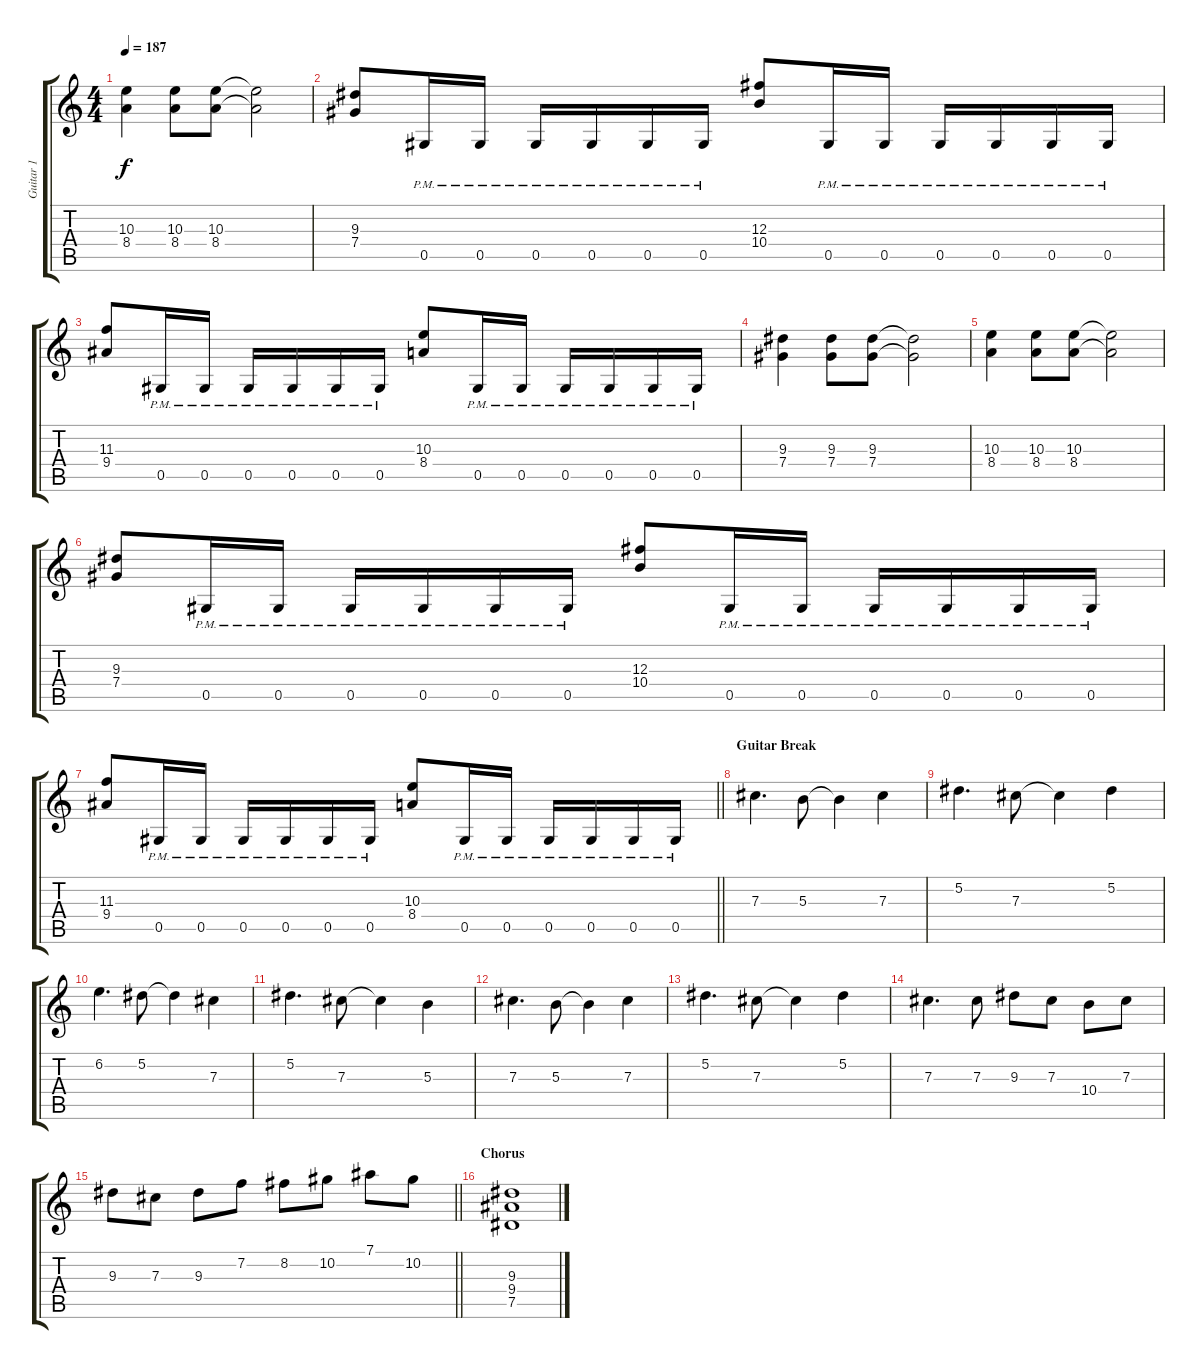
\track ("Guitar 1" "Guitar 1") {instrument distortionguitar}
\staff {score tabs}
\tuning (Eb4 Bb3 Gb3 Db3 Ab2 Eb2) {hide}
\ts (4 4)
\tempo 187
\clef g2
\ks c
(10.3 8.4).4{dy f} (10.3 8.4).8 (10.3 8.4).8 (10.3{t} 8.4{t}).2 |
(9.3 7.4).8 0.5{pm}.16 0.5{pm}.16 0.5{pm}.16 0.5{pm}.16 0.5{pm}.16 0.5{pm}.16 (12.3 10.4).8 0.5{pm}.16 0.5{pm}.16 0.5{pm}.16 0.5{pm}.16 0.5{pm}.16 0.5{pm}.16 |
(11.3 9.4).8 0.5{pm}.16 0.5{pm}.16 0.5{pm}.16 0.5{pm}.16 0.5{pm}.16 0.5{pm}.16 (10.3 8.4).8 0.5{pm}.16 0.5{pm}.16 0.5{pm}.16 0.5{pm}.16 0.5{pm}.16 0.5{pm}.16 |
(9.3 7.4).4 (9.3 7.4).8 (9.3 7.4).8 (9.3{t} 7.4{t}).2 |
(10.3 8.4).4 (10.3 8.4).8 (10.3 8.4).8 (10.3{t} 8.4{t}).2 |
(9.3 7.4).8 0.5{pm}.16 0.5{pm}.16 0.5{pm}.16 0.5{pm}.16 0.5{pm}.16 0.5{pm}.16 (12.3 10.4).8 0.5{pm}.16 0.5{pm}.16 0.5{pm}.16 0.5{pm}.16 0.5{pm}.16 0.5{pm}.16 |
\barLineRight lightlight
(11.3 9.4).8 0.5{pm}.16 0.5{pm}.16 0.5{pm}.16 0.5{pm}.16 0.5{pm}.16 0.5{pm}.16 (10.3 8.4).8 0.5{pm}.16 0.5{pm}.16 0.5{pm}.16 0.5{pm}.16 0.5{pm}.16 0.5{pm}.16 |
\section ("" "Guitar Break")
7.3.4{d} 5.3.8 5.3{t}.4 7.3.4 |
5.2.4{d} 7.3.8 7.3{t}.4 5.2.4 |
6.2.4{d} 5.2.8 5.2{t}.4 7.3.4 |
5.2.4{d} 7.3.8 7.3{t}.4 5.3.4 |
7.3.4{d} 5.3.8 5.3{t}.4 7.3.4 |
5.2.4{d} 7.3.8 7.3{t}.4 5.2.4 |
7.3.4{d} 7.3.8 9.3.8 7.3.8 10.4.8 7.3.8 |
\barLineRight lightlight
9.3.8 7.3.8 9.3.8 7.2.8 8.2.8 10.2.8 7.1.8 10.2.8 |
\section ("" "Chorus")
(9.3 9.4 7.5).1
